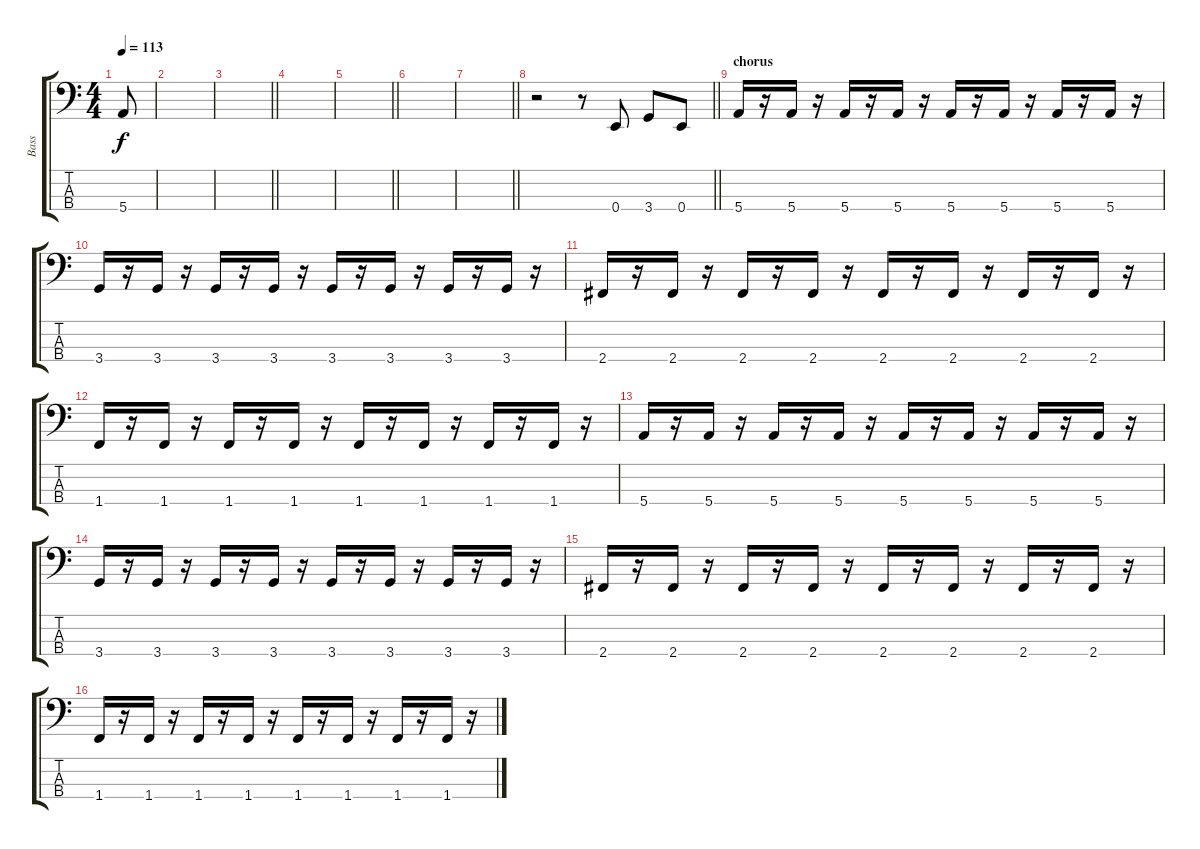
\track ("Bass" "Bass") {instrument electricbassfinger}
\staff {score tabs}
\tuning (G2 D2 A1 E1) {hide}
\ts (4 4)
\tempo 113
\clef f4
\ks c
5.4.8{dy f} |
|
\barLineRight lightlight
|
|
\barLineRight lightlight
|
|
\barLineRight lightlight
|
\barLineRight lightlight
r.2 r.8 0.4.8 3.4.8 0.4.8 |
\section ("" "chorus")
5.4.16 r.16 5.4.16 r.16 5.4.16 r.16 5.4.16 r.16 5.4.16 r.16 5.4.16 r.16 5.4.16 r.16 5.4.16 r.16 |
3.4.16 r.16 3.4.16 r.16 3.4.16 r.16 3.4.16 r.16 3.4.16 r.16 3.4.16 r.16 3.4.16 r.16 3.4.16 r.16 |
2.4.16 r.16 2.4.16 r.16 2.4.16 r.16 2.4.16 r.16 2.4.16 r.16 2.4.16 r.16 2.4.16 r.16 2.4.16 r.16 |
1.4.16 r.16 1.4.16 r.16 1.4.16 r.16 1.4.16 r.16 1.4.16 r.16 1.4.16 r.16 1.4.16 r.16 1.4.16 r.16 |
5.4.16 r.16 5.4.16 r.16 5.4.16 r.16 5.4.16 r.16 5.4.16 r.16 5.4.16 r.16 5.4.16 r.16 5.4.16 r.16 |
3.4.16 r.16 3.4.16 r.16 3.4.16 r.16 3.4.16 r.16 3.4.16 r.16 3.4.16 r.16 3.4.16 r.16 3.4.16 r.16 |
2.4.16 r.16 2.4.16 r.16 2.4.16 r.16 2.4.16 r.16 2.4.16 r.16 2.4.16 r.16 2.4.16 r.16 2.4.16 r.16 |
1.4.16 r.16 1.4.16 r.16 1.4.16 r.16 1.4.16 r.16 1.4.16 r.16 1.4.16 r.16 1.4.16 r.16 1.4.16 r.16
